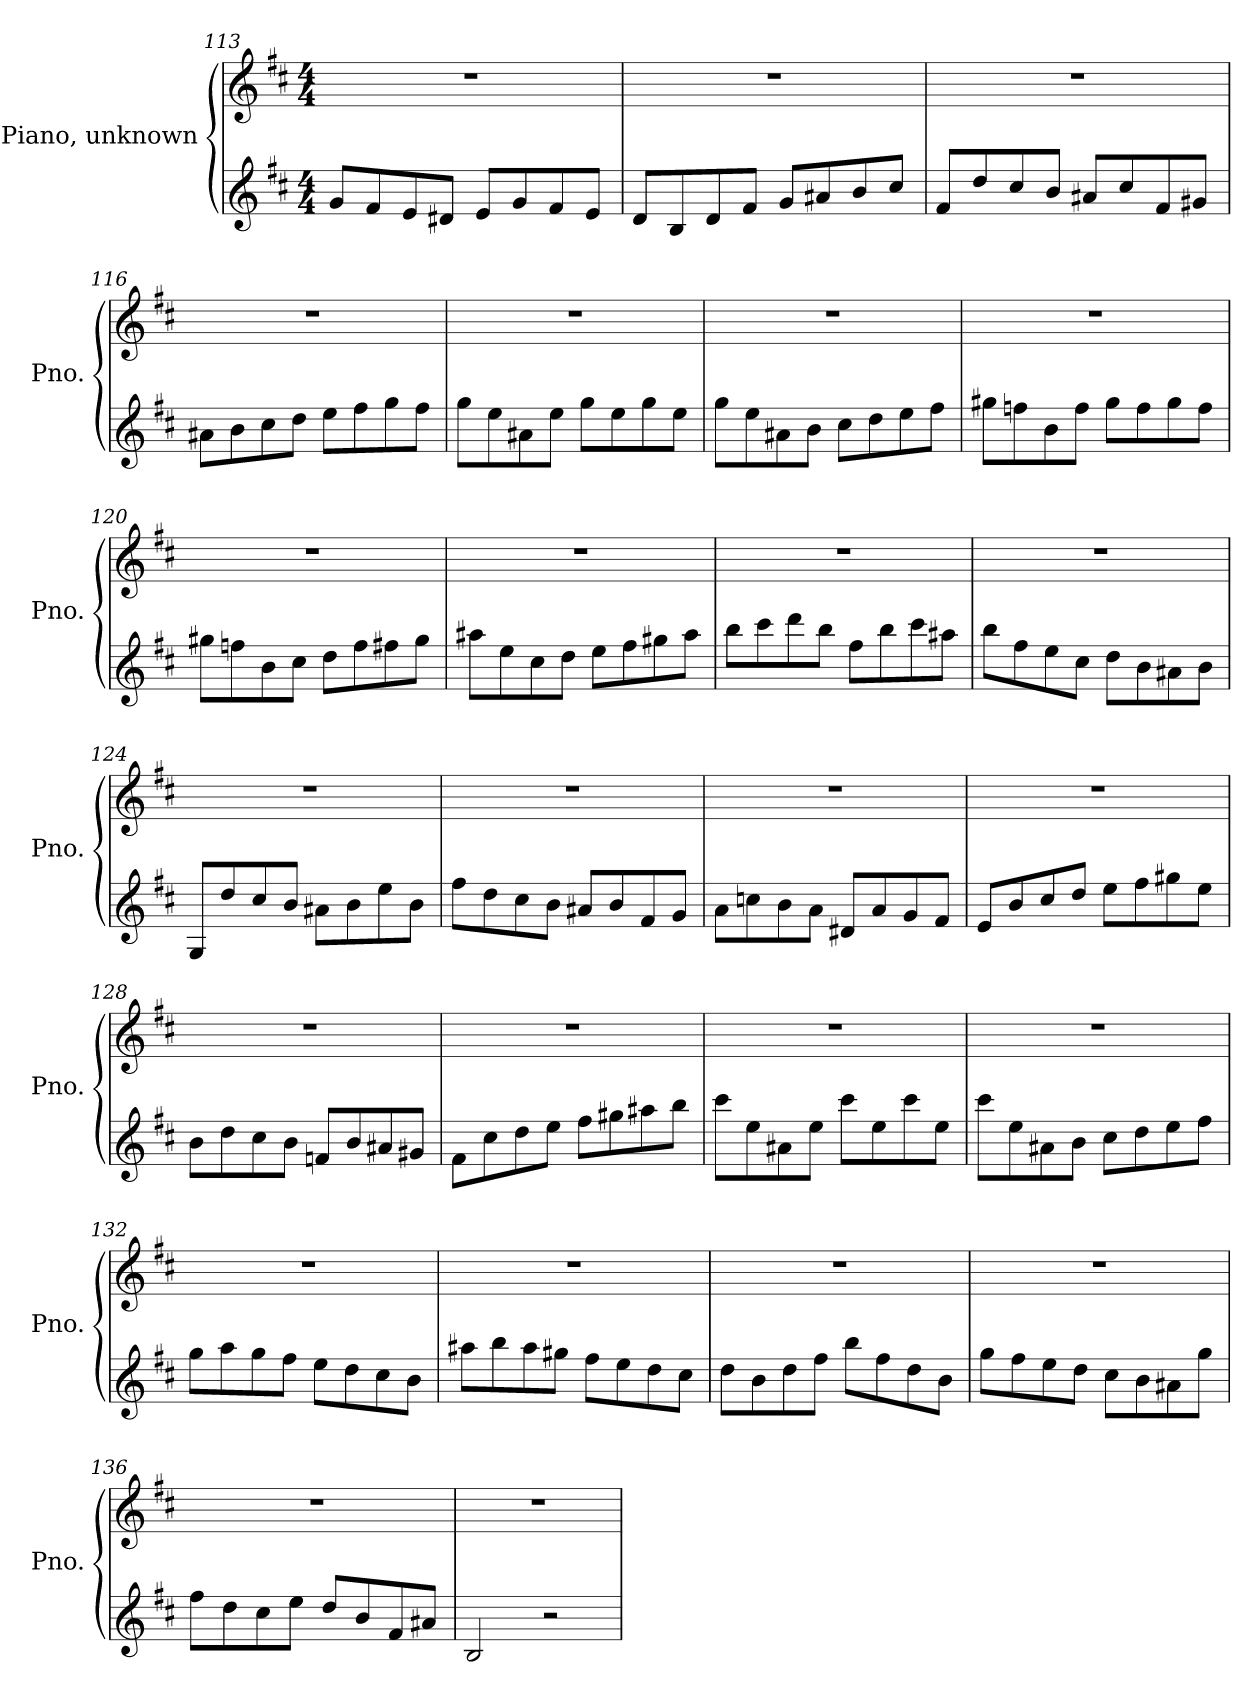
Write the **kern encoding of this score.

**kern	**kern
*part1	*part1
*staff2	*staff1
*I"Piano, unknown	*
*I'Pno.	*
*clefG2	*clefG2
*k[f#c#]	*k[f#c#]
*M4/4	*M4/4
=113	=113
8g/L	1r
8f#/	.
8e/	.
8d#X/J	.
8e/L	.
8g/	.
8f#/	.
8e/J	.
=114	=114
8d/L	1r
8B/	.
8d/	.
8f#/J	.
8g/L	.
8a#X/	.
8b/	.
8cc#/J	.
=115	=115
8f#/L	1r
8dd/	.
8cc#/	.
8b/J	.
8a#X/L	.
8cc#/	.
8f#/	.
8g#X/J	.
!!LO:LB:g=z
=116	=116
8a#X\L	1r
8b\	.
8cc#\	.
8dd\J	.
8ee\L	.
8ff#\	.
8gg\	.
8ff#\J	.
=117	=117
8gg\L	1r
8ee\	.
8a#X\	.
8ee\J	.
8gg\L	.
8ee\	.
8gg\	.
8ee\J	.
=118	=118
8gg\L	1r
8ee\	.
8a#X\	.
8b\J	.
8cc#\L	.
8dd\	.
8ee\	.
8ff#\J	.
=119	=119
8gg#X\L	1r
8ffn\	.
8b\	.
8ff\J	.
8gg#\L	.
8ff\	.
8gg#\	.
8ff\J	.
!!LO:LB:g=z
=120	=120
8gg#X\L	1r
8ffn\	.
8b\	.
8cc#\J	.
8dd\L	.
8ff\	.
8ff#X\	.
8gg#\J	.
=121	=121
8aa#X\L	1r
8ee\	.
8cc#\	.
8dd\J	.
8ee\L	.
8ff#\	.
8gg#X\	.
8aa#\J	.
=122	=122
8bb\L	1r
8ccc#\	.
8ddd\	.
8bb\J	.
8ff#\L	.
8bb\	.
8ccc#\	.
8aa#X\J	.
=123	=123
8bb\L	1r
8ff#\	.
8ee\	.
8cc#\J	.
8dd\L	.
8b\	.
8a#X\	.
8b\J	.
!!LO:LB:g=z
=124	=124
8G/L	1r
8dd/	.
8cc#/	.
8b/J	.
8a#X\L	.
8b\	.
8ee\	.
8b\J	.
=125	=125
8ff#\L	1r
8dd\	.
8cc#\	.
8b\J	.
8a#X/L	.
8b/	.
8f#/	.
8g/J	.
=126	=126
8a\L	1r
8ccn\	.
8b\	.
8a\J	.
8d#X/L	.
8a/	.
8g/	.
8f#/J	.
=127	=127
8e/L	1r
8b/	.
8cc#/	.
8dd/J	.
8ee\L	.
8ff#\	.
8gg#X\	.
8ee\J	.
!!LO:PB:g=z
=128	=128
8b\L	1r
8dd\	.
8cc#\	.
8b\J	.
8fn/L	.
8b/	.
8a#X/	.
8g#X/J	.
=129	=129
8f#\L	1r
8cc#\	.
8dd\	.
8ee\J	.
8ff#\L	.
8gg#X\	.
8aa#X\	.
8bb\J	.
=130	=130
8ccc#\L	1r
8ee\	.
8a#X\	.
8ee\J	.
8ccc#\L	.
8ee\	.
8ccc#\	.
8ee\J	.
=131	=131
8ccc#\L	1r
8ee\	.
8a#X\	.
8b\J	.
8cc#\L	.
8dd\	.
8ee\	.
8ff#\J	.
!!LO:LB:g=z
=132	=132
8gg\L	1r
8aa\	.
8gg\	.
8ff#\J	.
8ee\L	.
8dd\	.
8cc#\	.
8b\J	.
=133	=133
8aa#X\L	1r
8bb\	.
8aa#\	.
8gg#X\J	.
8ff#\L	.
8ee\	.
8dd\	.
8cc#\J	.
=134	=134
8dd\L	1r
8b\	.
8dd\	.
8ff#\J	.
8bb\L	.
8ff#\	.
8dd\	.
8b\J	.
=135	=135
8gg\L	1r
8ff#\	.
8ee\	.
8dd\J	.
8cc#\L	.
8b\	.
8a#X\	.
8gg\J	.
!!LO:LB:g=z
=136	=136
8ff#\L	1r
8dd\	.
8cc#\	.
8ee\J	.
8dd/L	.
8b/	.
8f#/	.
8a#X/J	.
=137	=137
2B/	1r
2r	.
=	=
*-	*-
